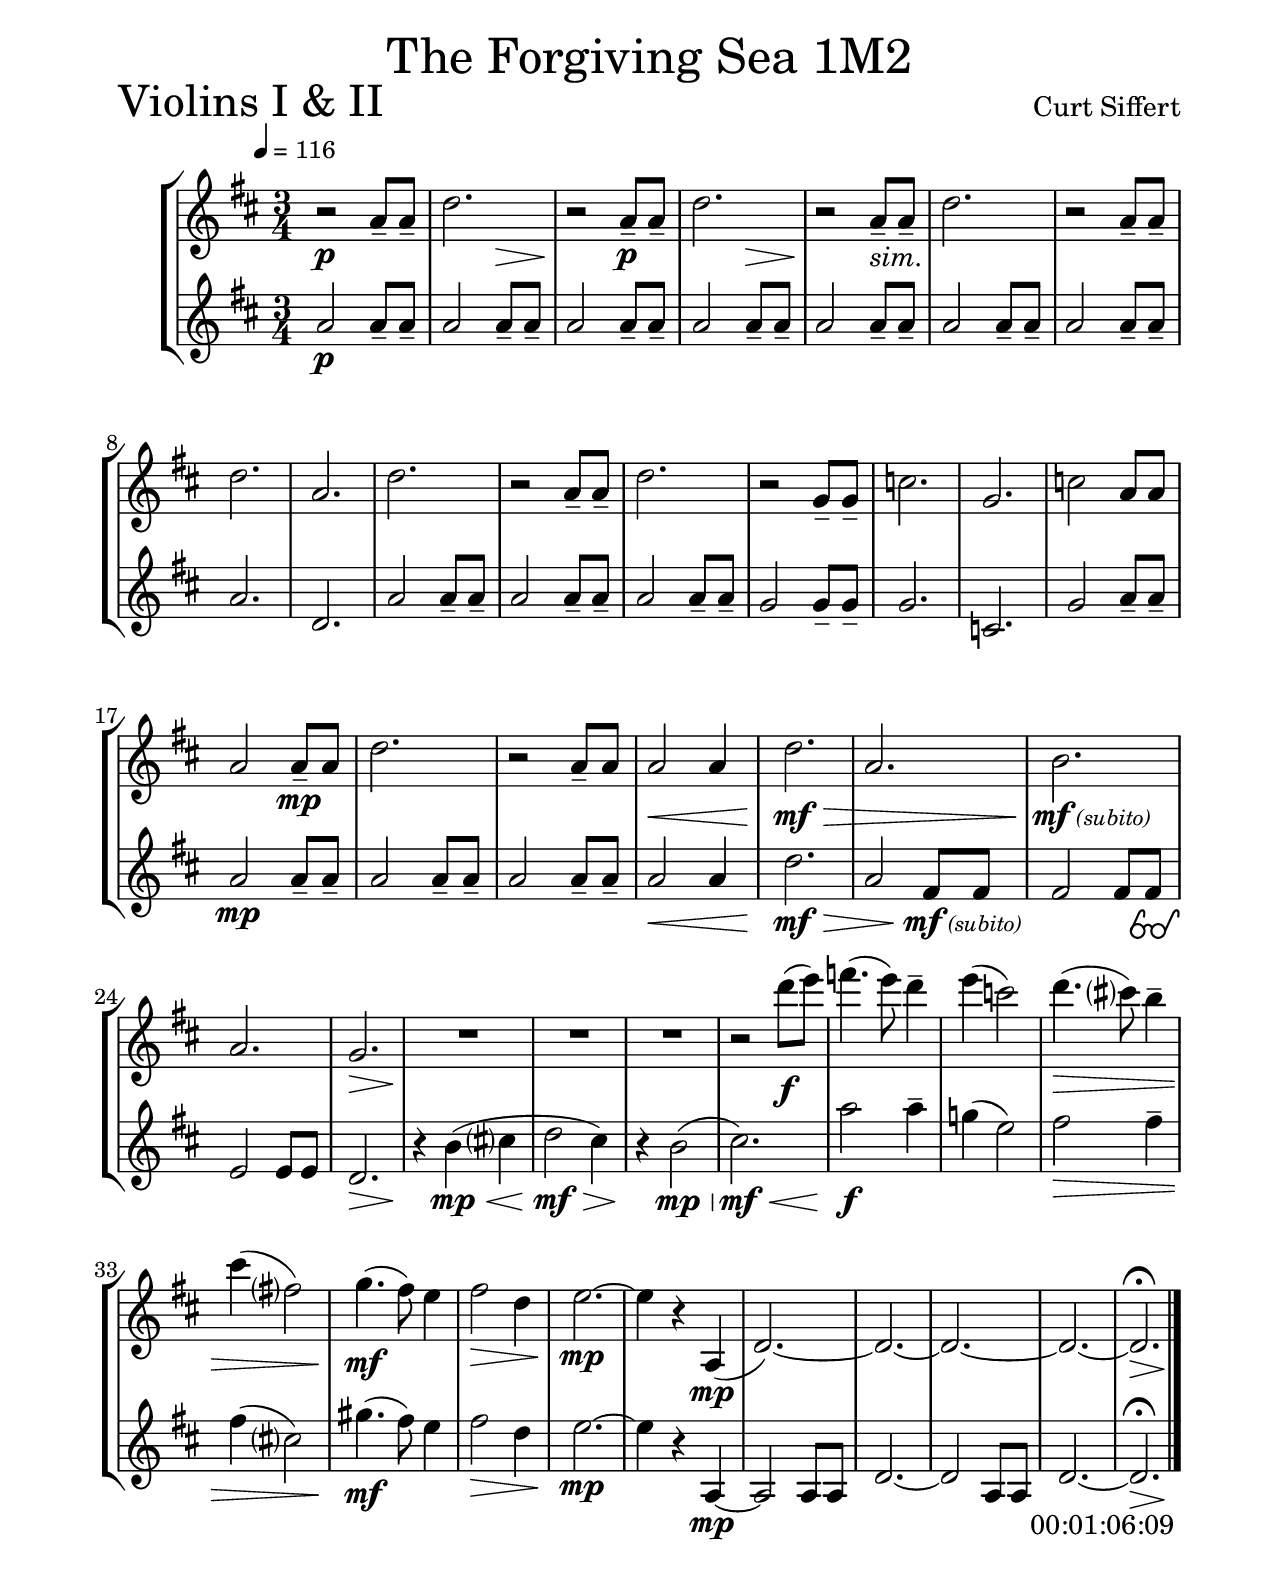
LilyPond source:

\version "2.16.0"
\include "english.ly"
\include "../lib/parts.ily"
	

\header {
  	instrument = \markup \larger \larger "Violins I & II"
}

\version "2.16.0"
\include "english.ly"

 #(ly:set-option 'relative-includes #t)
\version "2.24.0"
\include "english.ly"

% calculate x-alignment based on attribute text + dynamic text
% this has to be a markup-command to get stencil-extent based on (interpret-markup layout props ...)
#(define-markup-command (center-dyn layout props atr-text dyn)(markup? string?)
  "x-align on center of dynamic"
  (let* (
          (text (string-append " " atr-text))
          (atr-stencil (interpret-markup layout props (markup #:normal-text #:tiny #:italic text)))
          (dyn-stencil (interpret-markup layout props (markup #:dynamic dyn)))
          (atr-x-ext (ly:stencil-extent atr-stencil X))
          (dyn-x-ext (ly:stencil-extent dyn-stencil X))
          (atr-x (- (cdr atr-x-ext)(car atr-x-ext)))
          (dyn-x (- (cdr dyn-x-ext)(car dyn-x-ext)))
          (x-align
            (* (-
                 (/ (+ atr-x (/ dyn-x 2)) (+ atr-x dyn-x) )
                 0.5) -2)
          )
        )
        (interpret-markup layout props (markup #:halign x-align #:concat (#:dynamic dyn #:normal-text #:tiny #:italic text)))
))
% define a 'new' attributed dynamic script
#(define (make-atr-dynamic-script atr dyn)
        (let ((dynamic (make-dynamic-script (markup #:center-dyn atr dyn))))
             (ly:music-set-property! dynamic 'tweaks (acons 'X-offset 0 (ly:music-property dynamic 'tweaks)))
             dynamic))


mfsub = #(make-atr-dynamic-script "(subito)" "mf")

violinOneNotes = \relative c'' {

	\time 3/4
	\key d \major
	\set tieWaitForNote = ##t
	
%	\tag #'score { 
%		\override Staff.BarNumber #'break-visibility = #'#(#f #t #t)
%		\override Staff.BarNumber #'font-size = #10
%		\override Staff.BarNumber #'self-alignment-X = #CENTER
%		\override Staff.BarNumber #'break-align-symbols = #'(staff-bar)
%		%\override Staff.BarNumber #'direction = #0
%		%\override Staff.BarNumber #'X-offset = #2
%		
%	}
	

	r2\p a8-- a-- |
	<< d2. {s2 s4\>}>>
	
	r2\! a8--\p a-- |
	<< d2. {s2 s4\>}>>

	r2\! a8--_\markup {\italic "sim."} a-- |
	d2.
	
	r2 a8-- a-- |
	d2.
	a2.
	d2.
	
	r2 a8-- a-- |
	d2.
	
	r2 g,8-- g-- |
	c2.
	
	g2.
	c2
	
	a8 a |
	
	a2 a8--\mp a8 |
	d2.
	
	r2 a8-- a8 |
	a2\< a4
	d2.\mf\>
	a2.
	b2.\mfsub
	a2.
	g2.\>
		
	R2.*3\!
	
	r2 d''8(\f e)
	f4.( e8) d4--
	e(c2)
	
	d4.\>(cs?8) b4--
	cs4( fs,?2)
	
	g4.(\mf fs8) e4
	fs2\> d4
	
	e2.\mp~
	e4 r a,,(\mp
	d2.)~
	d~
	d~
	d~
	<< {d\fermata } {s4\> s4 s4\!} >>

	
	
	%\tag #'part { \break }
	
	\bar "|."
		
}

\version "2.16.0"
\include "english.ly"

#(ly:set-option 'relative-includes #t)
\version "2.24.0"
\include "english.ly"

% calculate x-alignment based on attribute text + dynamic text
% this has to be a markup-command to get stencil-extent based on (interpret-markup layout props ...)
#(define-markup-command (center-dyn layout props atr-text dyn)(markup? string?)
  "x-align on center of dynamic"
  (let* (
          (text (string-append " " atr-text))
          (atr-stencil (interpret-markup layout props (markup #:normal-text #:tiny #:italic text)))
          (dyn-stencil (interpret-markup layout props (markup #:dynamic dyn)))
          (atr-x-ext (ly:stencil-extent atr-stencil X))
          (dyn-x-ext (ly:stencil-extent dyn-stencil X))
          (atr-x (- (cdr atr-x-ext)(car atr-x-ext)))
          (dyn-x (- (cdr dyn-x-ext)(car dyn-x-ext)))
          (x-align
            (* (-
                 (/ (+ atr-x (/ dyn-x 2)) (+ atr-x dyn-x) )
                 0.5) -2)
          )
        )
        (interpret-markup layout props (markup #:halign x-align #:concat (#:dynamic dyn #:normal-text #:tiny #:italic text)))
))
% define a 'new' attributed dynamic script
#(define (make-atr-dynamic-script atr dyn)
        (let ((dynamic (make-dynamic-script (markup #:center-dyn atr dyn))))
             (ly:music-set-property! dynamic 'tweaks (acons 'X-offset 0 (ly:music-property dynamic 'tweaks)))
             dynamic))


mfsub = #(make-atr-dynamic-script "(subito)" "mf")

violinTwoNotes = \relative c'' {

	\time 3/4
	\key d \major
	\set tieWaitForNote = ##t

	a2\p a8-- a-- |
	\repeat unfold 6 { a2 a8-- a-- | }
	
	a2.
	d,2.

	a'2 a8-- a-- |
	\repeat unfold 2 { a2 a8-- a-- | }
	g2 g8-- g-- |
	g2.
	c,2.
	g'2 a8-- a-- |
	
	a2\mp a8-- a-- |
	\repeat unfold 2 { a2 a8-- a-- | }
	
	a2\< a4 
	d2.\mf\>
	a2 fs8\mfsub fs |
	fs2 fs8 fs
	
	\tag #'part {
		\override Score.RehearsalMark #'direction = #DOWN
		\override Score.RehearsalMark #'break-visibility = #end-of-line-visible
		\override Score.RehearsalMark #'self-alignment-X = #RIGHT  
		\mark \markup{ \eyeglasses }			
	}
	\tag #'part { \break }

	e2 e8 e
	d2.\>
	
	r4\! b'\mp\<( cs?
	d2\mf\>cs4)
	
	r4\! b2\mp\<(
	cs2.)\mf\<
	
	a'2\f a4--
	g!( e2)
	
	fs\> fs4--
	fs( cs?2)
	
	gs'4.\mf( fs8) e4
	fs2\> d4
	e2.\mp~
	e4 r a,,4\mp~
	
	a2 a8 a
	d2.~
	d2 a8 a
	d2.~

	<< {d\fermata } {s4\> s4 s4\!} >>
		
	\bar "|."
	\tag #'part {
		\override Score.RehearsalMark #'direction = #DOWN
		\override Score.RehearsalMark #'self-alignment-X = #RIGHT  
		\override Score.RehearsalMark #'font-size = #0
		\mark "00:01:06:09"			
	}
}


\new StaffGroup \relative c'' { 
	<<
		\new Staff {
			\everyPartScore		
			\keepWithTag #'part \violinOneNotes
		}
		\new Staff {
	  		\everyPartScore
			\keepWithTag #'part \violinTwoNotes
	  	}			
	>>
}	
